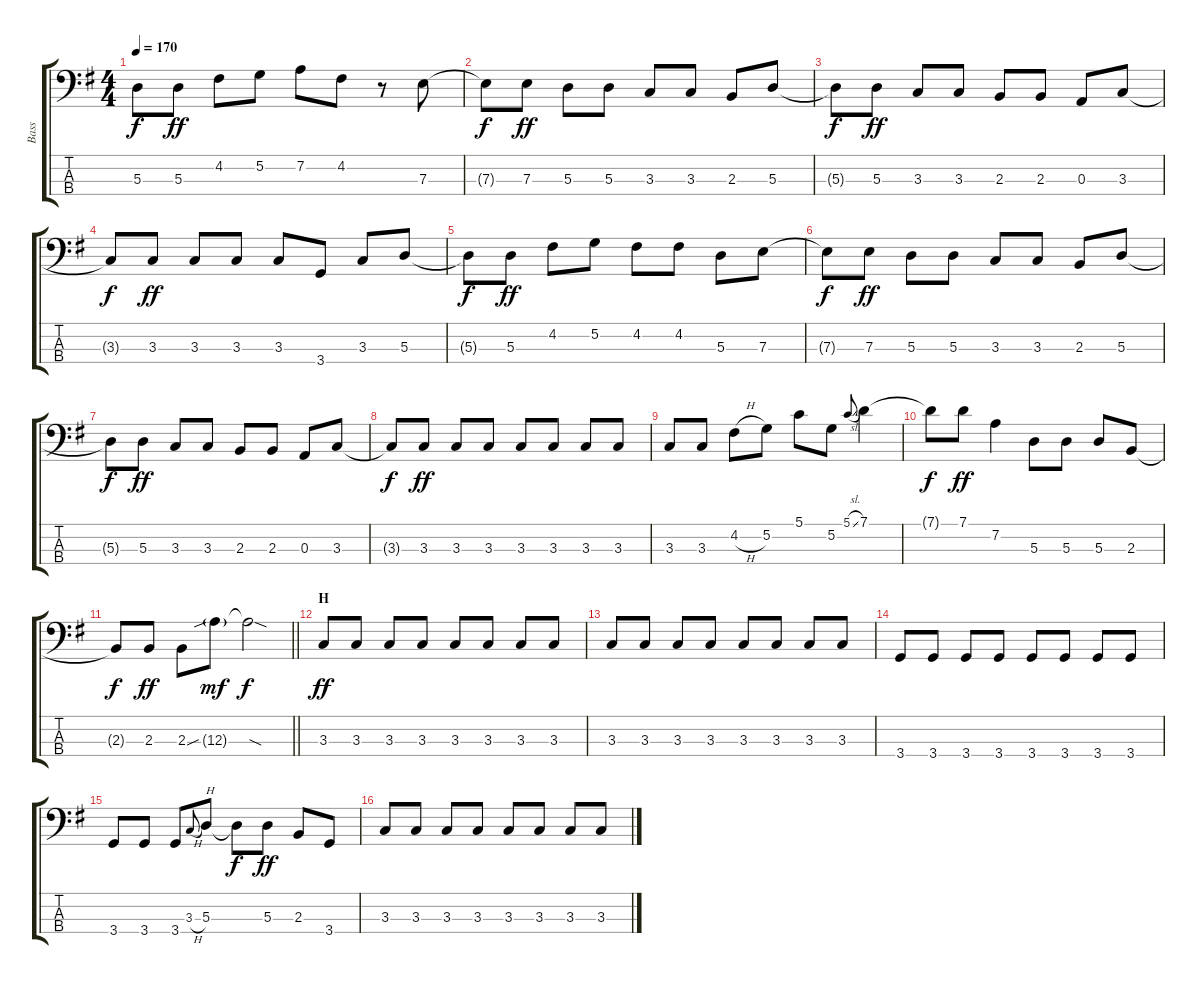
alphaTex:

\track ("Bass" "Bass") {instrument electricbasspick}
\staff {score tabs}
\tuning (G2 D2 A1 E1) {hide}
\ts (4 4)
\tempo 170
\clef f4
\ks g
5.3{t}.8{dy f} 5.3.8{dy ff} 4.2.8 5.2.8 7.2.8 4.2.8 r.8 7.3.8 |
7.3{t}.8{dy f} 7.3.8{dy ff} 5.3.8 5.3.8 3.3.8 3.3.8 2.3.8 5.3.8 |
5.3{t}.8{dy f} 5.3.8{dy ff} 3.3.8 3.3.8 2.3.8 2.3.8 0.3.8 3.3.8 |
3.3{t}.8{dy f} 3.3.8{dy ff} 3.3.8 3.3.8 3.3.8 3.4.8 3.3.8 5.3.8 |
5.3{t}.8{dy f} 5.3.8{dy ff} 4.2.8 5.2.8 4.2.8 4.2.8 5.3.8 7.3.8 |
7.3{t}.8{dy f} 7.3.8{dy ff} 5.3.8 5.3.8 3.3.8 3.3.8 2.3.8 5.3.8 |
5.3{t}.8{dy f} 5.3.8{dy ff} 3.3.8 3.3.8 2.3.8 2.3.8 0.3.8 3.3.8 |
3.3{t}.8{dy f} 3.3.8{dy ff} 3.3.8 3.3.8 3.3.8 3.3.8 3.3.8 3.3.8 |
3.3.8 3.3.8 4.2{h}.8 5.2.8 5.1.8 5.2.8 5.1{sl}.8{gr onbeat} 7.1.4 |
7.1{t}.8{dy f} 7.1.8{dy ff} 7.2.4 5.3.8 5.3.8 5.3.8 2.3.8 |
\barLineRight lightlight
2.3{t}.8{dy f} 2.3.8{dy ff} 2.3.8 12.3{sib g}.8{dy mf} 12.3{sod t}.2{dy f} |
\section ("" "H")
3.3.8{dy ff} 3.3.8 3.3.8 3.3.8 3.3.8 3.3.8 3.3.8 3.3.8 |
3.3.8 3.3.8 3.3.8 3.3.8 3.3.8 3.3.8 3.3.8 3.3.8 |
3.4.8 3.4.8 3.4.8 3.4.8 3.4.8 3.4.8 3.4.8 3.4.8 |
3.4.8 3.4.8 3.4.8 3.3{h}.8{gr onbeat} 5.3.8{txt "H"} 5.3{t}.8{dy f} 5.3.8{dy ff} 2.3.8 3.4.8 |
3.3.8 3.3.8 3.3.8 3.3.8 3.3.8 3.3.8 3.3.8 3.3.8
